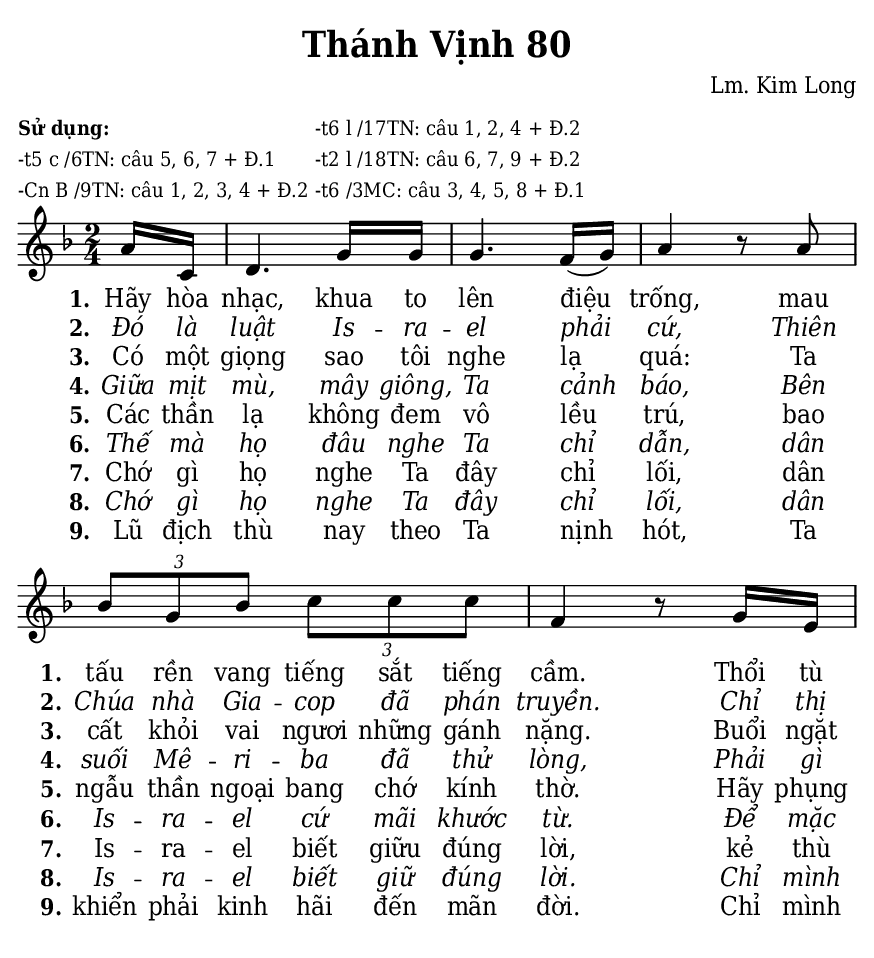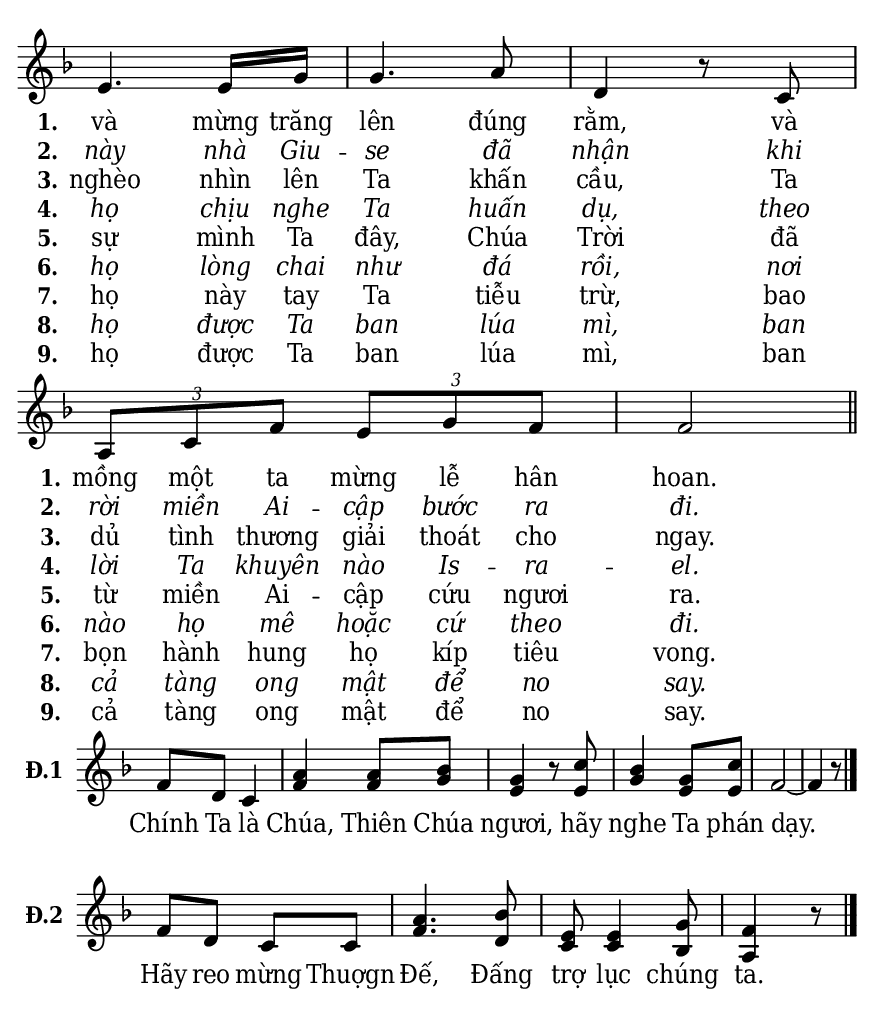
% Cài đặt chung
\version "2.22.1"
\include "english.ly"

\header {
  title = "Thánh Vịnh 80"
  composer = "Lm. Kim Long"
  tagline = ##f
}

% mã nguồn cho những chức năng chưa hỗ trợ trong phiên bản lilypond hiện tại
% cung cấp bởi cộng đồng lilypond khi gửi email đến lilypond-user@gnu.org
% in số phiên khúc trên mỗi dòng
#(define (add-grob-definition grob-name grob-entry)
     (set! all-grob-descriptions
           (cons ((@@ (lily) completize-grob-entry)
                  (cons grob-name grob-entry))
                 all-grob-descriptions)))

#(add-grob-definition
    'StanzaNumberSpanner
    `((direction . ,LEFT)
      (font-series . bold)
      (padding . 1.0)
      (side-axis . ,X)
      (stencil . ,ly:text-interface::print)
      (X-offset . ,ly:side-position-interface::x-aligned-side)
      (Y-extent . ,grob::always-Y-extent-from-stencil)
      (meta . ((class . Spanner)
               (interfaces . (font-interface
                              side-position-interface
                              stanza-number-interface
                              text-interface))))))

\layout {
    \context {
      \Global
      \grobdescriptions #all-grob-descriptions
    }
    \context {
      \Score
      \remove Stanza_number_align_engraver
      \consists
        #(lambda (context)
           (let ((texts '())
                 (syllables '()))
             (make-engraver
              (acknowledgers
               ((stanza-number-interface engraver grob source-engraver)
                  (set! texts (cons grob texts)))
               ((lyric-syllable-interface engraver grob source-engraver)
                  (set! syllables (cons grob syllables))))
              ((stop-translation-timestep engraver)
                 (for-each
                  (lambda (text)
                    (for-each
                     (lambda (syllable)
                       (ly:pointer-group-interface::add-grob
                        text
                        'side-support-elements
                        syllable))
                     syllables))
                  texts)
                 (set! syllables '())))))
    }
    \context {
      \Lyrics
      \remove Stanza_number_engraver
      \consists
        #(lambda (context)
           (let ((text #f)
                 (last-stanza #f))
             (make-engraver
              ((process-music engraver)
                 (let ((stanza (ly:context-property context 'stanza #f)))
                   (if (and stanza (not (equal? stanza last-stanza)))
                       (let ((column (ly:context-property context
'currentCommandColumn)))
                         (set! last-stanza stanza)
                         (if text
                             (ly:spanner-set-bound! text RIGHT column))
                         (set! text (ly:engraver-make-grob engraver
'StanzaNumberSpanner '()))
                         (ly:grob-set-property! text 'text stanza)
                         (ly:spanner-set-bound! text LEFT column)))))
              ((finalize engraver)
                 (if text
                     (let ((column (ly:context-property context
'currentCommandColumn)))
                       (ly:spanner-set-bound! text RIGHT column)))))))
      \override StanzaNumberSpanner.horizon-padding = 10000
    }
}

stanzaReminderOff =
  \temporary \override StanzaNumberSpanner.after-line-breaking =
     #(lambda (grob)
        ;; Can be replaced with (not (first-broken-spanner? grob)) in 2.23.
        (if (let ((siblings (ly:spanner-broken-into (ly:grob-original grob))))
              (and (pair? siblings)
                   (not (eq? grob (car siblings)))))
            (ly:grob-suicide! grob)))

stanzaReminderOn = \undo \stanzaReminderOff
% kết thúc mã nguồn

% Nhạc
nhacPhanMot = \relative c'' {
  \key f \major
  \time 2/4
  \partial 8 a16 c, |
  d4. g16 g |
  g4. f16 (g) |
  a4 r8 a |
  \tuplet 3/2 { bf8 g bf } \tuplet 3/2 { c8 c c } |
  f,4 r8 g16 e |
  e4. e16 g |
  g4. a8 |
  d,4 r8 c |
  \tuplet 3/2 { a8 c f } \tuplet 3/2 { e8 g f } |
  f2 \bar "||"
}

nhacPhanHai = \relative c' {
  \key f \major
  \time 2/4
  f8 d c4 |
  <<
    {
      a'4 a8 bf |
      g4 r8 c |
      bf4 g8 c
    }
    {
      f,4 f8 g |
      e4 r8 e |
      g4 e8 e
    }
  >>
  f2 ~ |
  f4 r8 \bar "|."
}

nhacPhanBa = \relative c' {
  \key f \major
  \time 2/4
  f8 d c c |
  <<
    {
      a'4. bf8 |
      e, e4 g8 |
      f4 r8 \bar "|."
    }
    {
      f4. d8 |
      c c4 bf8 |
      a4 r8
    }
  >>
}

% Lời
loiPhanMot = \lyricmode {
  <<
    {
      \set stanza = "1."
      Hãy hòa nhạc, khua to lên điệu trống,
      mau tấu rền vang tiếng sắt tiếng cầm.
      Thổi tù và mừng trăng lên đúng rằm,
      và mồng một ta mừng lễ hân hoan.
    }
    \new Lyrics {
	    \set associatedVoice = "beSop"
	    \set stanza = "2."
      \override Lyrics.LyricText.font-shape = #'italic
      Đó là luật Is -- ra -- el phải cứ,
      Thiên Chúa nhà Gia -- cop đã phán truyền.
      Chỉ thị này nhà Giu -- se đã nhận
      khi rời miền Ai -- cập bước ra đi.
    }
    \new Lyrics {
	    \set associatedVoice = "beSop"
	    \set stanza = "3."
      Có một giọng sao tôi nghe lạ quá:
      Ta cất khỏi vai ngươi những gánh nặng.
      Buổi ngặt nghèo nhìn lên Ta khấn cầu,
      Ta dủ tình thương giải thoát cho ngay.
    }
    \new Lyrics {
	    \set associatedVoice = "beSop"
	    \set stanza = "4."
      \override Lyrics.LyricText.font-shape = #'italic
      Giữa mịt mù, mây giông, Ta cảnh báo,
      Bên suối Mê -- ri -- ba đã thử lòng,
      Phải gì họ chịu nghe Ta huấn dụ,
      theo lời Ta khuyên nào Is -- ra -- el.
    }
    \new Lyrics {
	    \set associatedVoice = "beSop"
	    \set stanza = "5."
      Các thần lạ không đem vô lều trú,
      bao ngẫu thần ngoại bang chớ kính thờ.
      Hãy phụng sự mình Ta đây, Chúa Trời
      đã từ miền Ai -- cập cứu ngươi ra.
    }
    \new Lyrics {
	    \set associatedVoice = "beSop"
	    \set stanza = "6."
      \override Lyrics.LyricText.font-shape = #'italic
      Thế mà họ đâu nghe Ta chỉ dẫn,
      dân Is -- ra -- el cứ mãi khước từ.
      Để mặc họ lòng chai như đá rồi,
      nơi nào họ mê hoặc cứ theo đi.
    }
    \new Lyrics {
	    \set associatedVoice = "beSop"
	    \set stanza = "7."
      Chớ gì họ nghe Ta đây chỉ lối,
      dân Is -- ra -- el biết giữu đúng lời,
      kẻ thù họ này tay Ta tiễu trừ,
      bao bọn hành hung họ kíp tiêu vong.
    }
    \new Lyrics {
	    \set associatedVoice = "beSop"
	    \set stanza = "8."
      \override Lyrics.LyricText.font-shape = #'italic
      Chớ gì họ nghe Ta đây chỉ lối,
      dân Is -- ra -- el biết giữ đúng lời.
      Chỉ mình họ được Ta ban lúa mì,
      ban cả tàng ong mật để no say.
    }
    \new Lyrics {
	    \set associatedVoice = "beSop"
	    \set stanza = "9."
      Lũ địch thù nay theo Ta nịnh hót,
      Ta khiển phải kinh hãi đến mãn đời.
      Chỉ mình họ được Ta ban lúa mì,
      ban cả tàng ong mật để no say.
    }
  >>
}

loiPhanHai = \lyricmode {
  Chính Ta là Chúa, Thiên Chúa ngươi, hãy nghe Ta phán dạy.
}

loiPhanBa = \lyricmode {
  Hãy reo mừng Thuợgn Đế, Đấng trợ lục chúng ta.
}


% Dàn trang
\paper {
  #(set-paper-size "a5")
  top-margin = 3\mm
  bottom-margin = 3\mm
  left-margin = 3\mm
  right-margin = 3\mm
  indent = #0
  #(define fonts
	 (make-pango-font-tree "Deja Vu Serif Condensed"
	 		       "Deja Vu Serif Condensed"
			       "Deja Vu Serif Condensed"
			       (/ 20 20)))
  print-page-number = ##f
  ragged-bottom = ##t
}

\markup {
  \vspace #1
  %\fill-line {
    \column {
      \left-align {
        \line { \bold \small "Sử dụng:" }
        \line { \small "-t5 c /6TN: câu 5, 6, 7 + Đ.1" }
        \line { \small "-Cn B /9TN: câu 1, 2, 3, 4 + Đ.2" }
      }
    }
    \column {
      \left-align {
        \line { \small "-t6 l /17TN: câu 1, 2, 4 + Đ.2" }
        \line { \small "-t2 l /18TN: câu 6, 7, 9 + Đ.2" }
        \line { \small "-t6 /3MC: câu 3, 4, 5, 8 + Đ.1" }
      }
    }
  %}
}

\score {
  <<
    \new Staff <<
        \clef treble
        \new Voice = beSop {
          \nhacPhanMot
        }
      \new Lyrics \lyricsto beSop \loiPhanMot
    >>
  >>
  \layout {
    \override Lyrics.LyricSpace.minimum-distance = #1
    \override Score.BarNumber.break-visibility = ##(#f #f #f)
    \override Score.SpacingSpanner.uniform-stretching = ##t
    ragged-last = ##f
  }
}

\score {
  <<
    \new Staff \with {
      \remove "Time_signature_engraver"
      instrumentName = \markup { \bold "Đ.1" }} <<
        \clef treble
        \new Voice = beSop {
          \nhacPhanHai
        }
      \new Lyrics \lyricsto beSop \loiPhanHai
    >>
  >>
  \layout {
    indent = 10
    \override Lyrics.LyricSpace.minimum-distance = #0.6
    \override Score.BarNumber.break-visibility = ##(#f #f #f)
    \override Score.SpacingSpanner.uniform-stretching = ##t
    ragged-last = ##f
  }
}

\score {
  <<
    \new Staff \with {
      \remove "Time_signature_engraver"
      instrumentName = \markup { \bold "Đ.2" }} <<
        \clef treble
        \new Voice = beSop {
          \nhacPhanBa
        }
      \new Lyrics \lyricsto beSop \loiPhanBa
    >>
  >>
  \layout {
    indent = 10
    \override Lyrics.LyricSpace.minimum-distance = #0.45
    \override Score.BarNumber.break-visibility = ##(#f #f #f)
    \override Score.SpacingSpanner.uniform-stretching = ##t
    ragged-last = ##f
  }
}